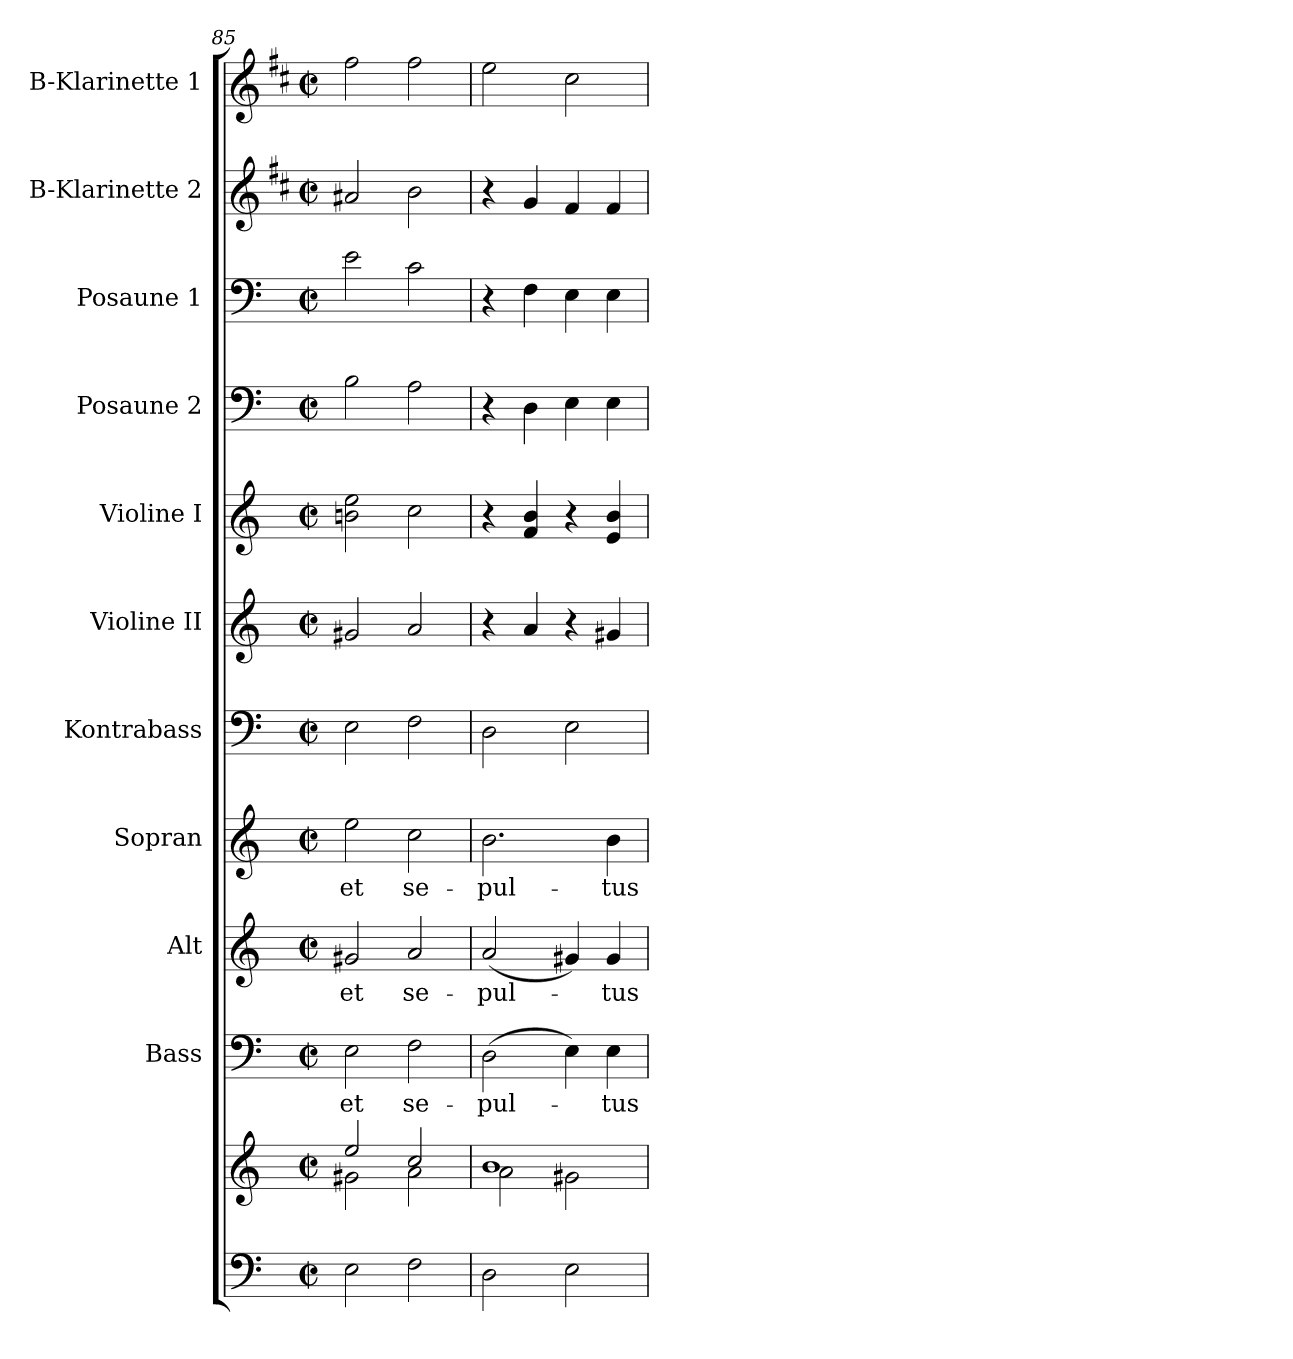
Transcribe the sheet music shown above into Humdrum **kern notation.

**kern	**kern	**kern	**text	**kern	**text	**kern	**text	**kern	**kern	**kern	**kern	**kern	**kern	**kern
*part11	*part11	*part10	*part10	*part9	*part9	*part8	*part8	*part7	*part6	*part5	*part4	*part3	*part2	*part1
*staff12	*staff11	*staff10	*staff10	*staff9	*staff9	*staff8	*staff8	*staff7	*staff6	*staff5	*staff4	*staff3	*staff2	*staff1
*	*	*I"Bass	*	*I"Alt	*	*I"Sopran	*	*I"Kontrabass	*I"Violine II	*I"Violine I	*I"Posaune 2	*I"Posaune 1	*I"B-Klarinette 2	*I"B-Klarinette 1
*	*	*I'B.	*	*I'A.	*	*I'S.	*	*I'Kb.	*I'Vl. II	*I'Vl. I	*I'Pos. 2	*I'Pos. 1	*I'B Kl. 2	*I'B Kl. 1
*clefF4	*clefG2	*clefF4	*	*clefG2	*	*clefG2	*	*clefF4	*clefG2	*clefG2	*clefF4	*clefF4	*clefG2	*clefG2
*	*	*	*	*	*	*	*	*ITrd7c12	*	*	*	*	*ITrd1c2	*ITrd1c2
*k[]	*k[]	*k[]	*	*k[]	*	*k[]	*	*k[]	*k[]	*k[]	*k[]	*k[]	*k[]	*k[]
*C:	*C:	*C:	*	*C:	*	*C:	*	*C:	*C:	*C:	*C:	*C:	*C:	*C:
*M2/2	*M2/2	*M2/2	*	*M2/2	*	*M2/2	*	*M2/2	*M2/2	*M2/2	*M2/2	*M2/2	*M2/2	*M2/2
*met(c|)	*met(c|)	*met(c|)	*	*met(c|)	*	*met(c|)	*	*met(c|)	*met(c|)	*met(c|)	*met(c|)	*met(c|)	*met(c|)	*met(c|)
=85	=85	=85	=85	=85	=85	=85	=85	=85	=85	=85	=85	=85	=85	=85
*	*^	*	*	*	*	*	*	*	*	*	*	*	*	*
!	!	!	!	!LO:LY:b	!	!LO:LY:b	!	!LO:LY:b	!	!	!	!	!	!	!
2E\	2ee/	2g#X\	2E\	et	2g#X/	et	2ee\	et	2EE\	2g#X/	2bn\ 2ee\	2B\	2e\	2g#X/	2ee\
!	!	!	!	!LO:LY:b	!	!LO:LY:b	!	!LO:LY:b	!	!	!	!	!	!	!
2F\	2cc/	2a\	2F\	se-	2a/	se-	2cc\	se-	2FF\	2a/	2cc\	2A\	2c\	2a\	2ee\
=86	=86	=86	=86	=86	=86	=86	=86	=86	=86	=86	=86	=86	=86	=86	=86
!	!	!	!	!LO:LY:b	!	!LO:LY:b	!	!LO:LY:b	!	!	!	!	!	!	!
2D\	1b	2a\	(>2D\	-pul-	(<2a/	-pul-	2.b\	-pul-	2DD\	4r	4r	4r	4r	4r	2dd\
.	.	.	.	.	.	.	.	.	.	4a/	4f/ 4b/	4D\	4F\	4f/	.
2E\	.	2g#X\	4E\)	.	4g#X/)	.	.	.	2EE\	4r	4r	4E\	4E\	4e/	2b\
!	!	!	!	!LO:LY:b	!	!LO:LY:b	!	!LO:LY:b	!	!	!	!	!	!	!
.	.	.	4E\	-tus	4g#/	-tus	4b\	-tus	.	4g#X/	4e/ 4b/	4E\	4E\	4e/	.
*	*v	*v	*	*	*	*	*	*	*	*	*	*	*	*	*
=	=	=	=	=	=	=	=	=	=	=	=	=	=	=
*-	*-	*-	*-	*-	*-	*-	*-	*-	*-	*-	*-	*-	*-	*-
